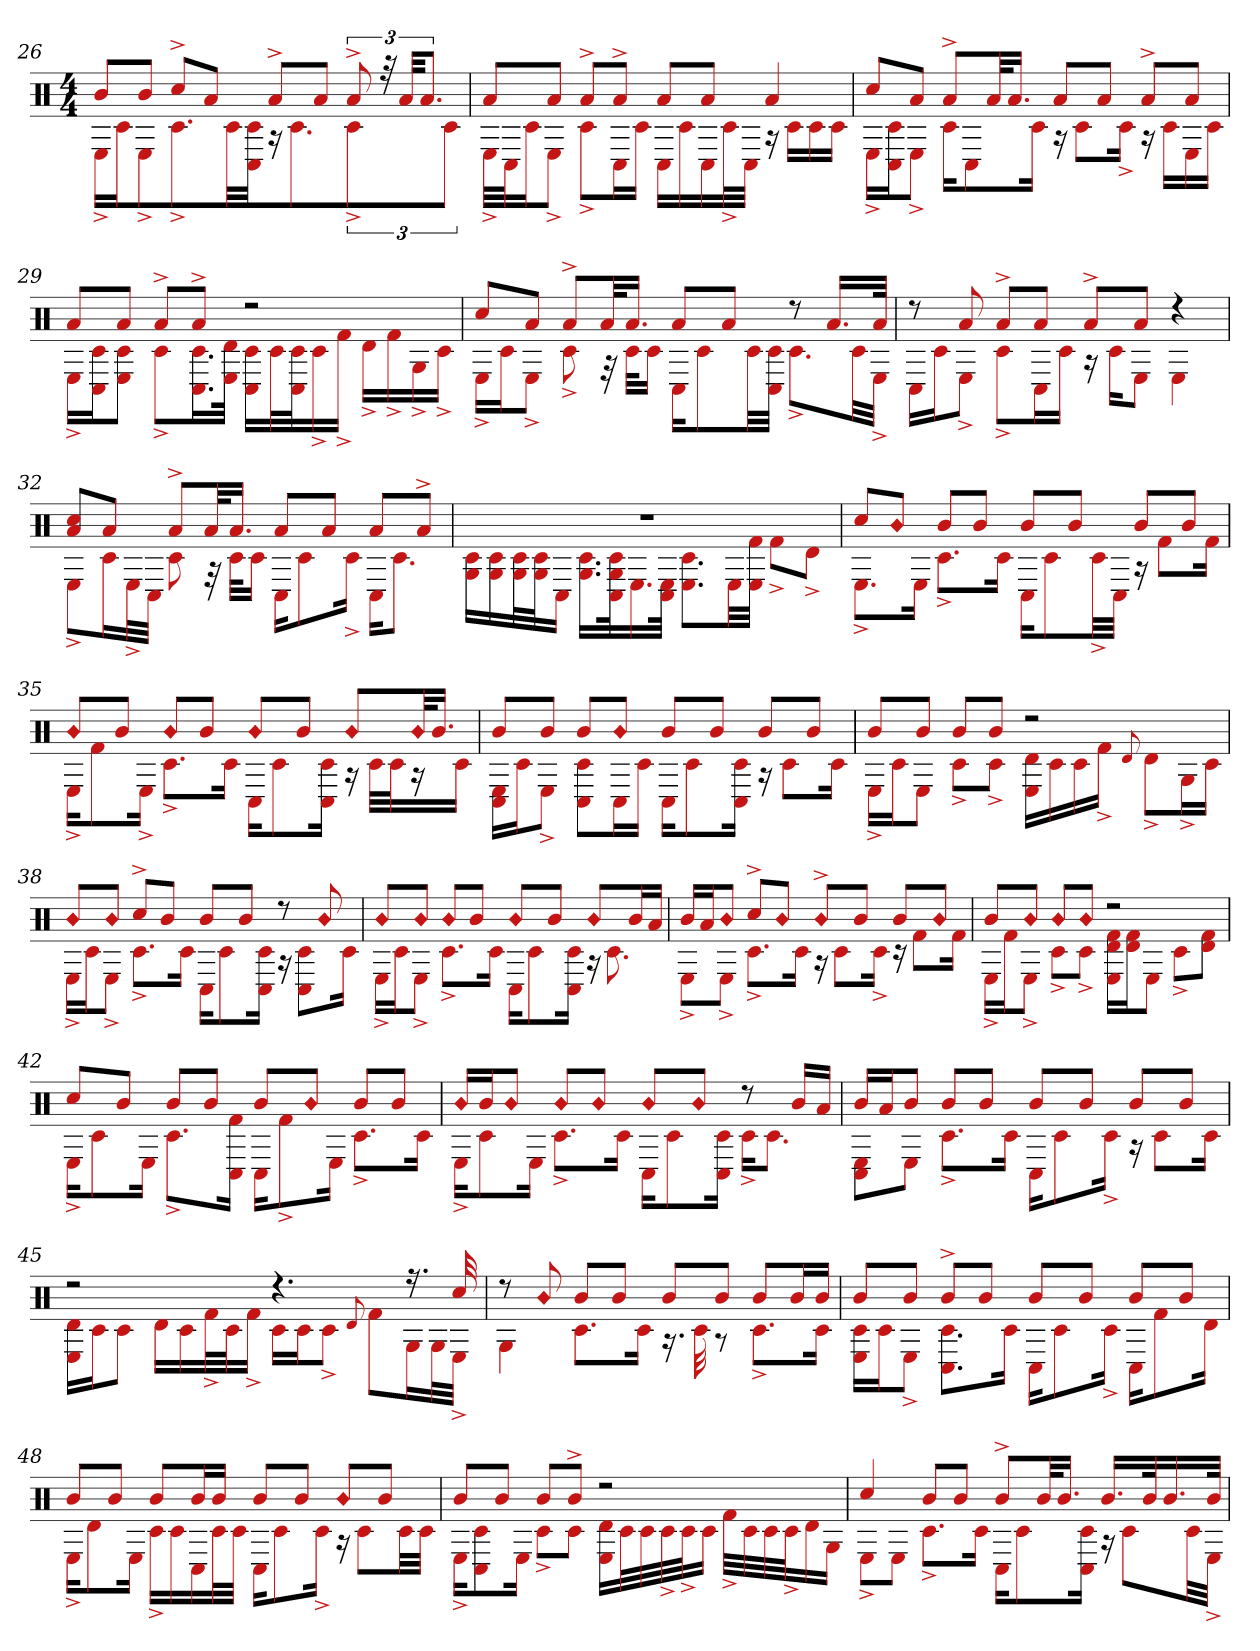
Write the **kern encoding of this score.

**kern
*part1
*staff1
*clefX
*k[]
*M4/4
=26
*^
8bL	16E^LL
.	16c#J
8bJ	8E^J
8cc#^L	8.c#^L
8aJ	.
.	32c#LL
.	32c# 32C#JJJ
8a^L	16r
.	8.c#
8aJ	.
12a^	6c#^
48r	.
48aKKL	.
12.aJ	.
.	12c#J
=27	=27
8aL	32E^LLL
.	32C#J
.	16c#J
8aJ	8E^J
8a^L	8c#^L
8a^J	16C#L
.	16c#JJ
8aL	16C#LL
.	16c#
8aJ	16C#
.	32c#^L
.	32C#JJJ
4a	16r
.	16c#LL
.	16c#
.	16c#JJ
=28	=28
8cc#L	16E^LL
.	16C# 16c#J
8aJ	8E^J
8a^L	16c#KL
.	8C#
32akL	.
16.aJJ	.
.	16c#Jk
8aL	16r
.	8c#L
8aJ	.
.	16c#^Jk
8a^L	16r
.	16c#LL
8aJ	16E
.	16c#JJ
=29	=29
8aL	16E^LL
.	16C# 16c#J
8aJ	8c# 8EJ
8a^L	8c#^L
8a^J	16.C# 16.c#L
.	32d 32EJJk
2r	16C# 16c#LL
.	32c#L
.	32c# 32C#J
.	16c#^
.	16f#^JJ
.	16d^LL
.	16f#^
.	16G^
.	16c#^JJ
=30	=30
8cc#L	16E^LL
.	16c#J
8aJ	8E^J
8a^L	8c#^
32akL	32r
16.aJJ	32c#KLL
.	16c#JJ
8aL	16C#KL
.	8c#
8aJ	.
.	32c#LL
.	32C# 32c#JJJ
8r	8.c#^L
16.aLL	.
.	32c#LL
32aJJk	32E^JJJ
=31	=31
8r	16C#LL
.	16c#J
8a	8E^J
8a^L	8c#^L
8aJ	16C#L
.	16c#JJ
8a^L	16r
.	16c#KL
8aJ	8EJ
4r	4E
=32	=32
8cc# 8aL	8E^L
8aJ	16c#L
.	32E^L
.	32C#JJJ
8a^L	8c#
32akL	32r
16.aJJ	32c#KLL
.	16c#JJ
8aL	16C#KL
.	8c#
8aJ	.
.	16c#^Jk
8aL	16C#KL
.	8.c#J
8a^J	.
=33	=33
1r	16c# 16GLL
.	16G 16c#
.	32c# 32GL
.	32c# 32GJ
.	16C#JJ
.	16.G 16.c#LL
.	32G 32c# 32C#k
.	16.E
.	32C# 32EJJk
.	8.E 8.c#L
.	32ELL
.	32E 32f#JJJ
.	8f#^L
.	8d^J
=34	=34
8cc#L	8.E^L
!LO:N:head=diamond	!
8bJ	.
.	16EJk
8bL	8.c#^L
8bJ	.
.	16c#Jk
8bL	16C#KL
.	8c#
8bJ	.
.	32c#^LL
.	32C#JJJ
8bL	16r
.	8f#L
8bJ	.
.	16f#Jk
=35	=35
!LO:N:head=diamond	!
8bL	16E^KL
.	8f#
8bJ	.
.	16E^Jk
!LO:N:head=diamond	!
8bL	8.c#^L
8bJ	.
.	16c#Jk
!LO:N:head=diamond	!
8bL	16C#KL
.	8c#
8bJ	.
.	16c# 16C#Jk
!LO:N:head=diamond	!
8bL	16r
.	32c#LLL
.	32c#J
!LO:N:head=diamond	!
32bkL	16r
16.bJJ	.
.	16c#JJ
=36	=36
8bL	16E 16C#LL
.	16c#J
8bJ	8E^J
8bL	8C# 8c#L
!LO:N:head=diamond	!
8bJ	16C#L
.	16c#JJ
8bL	16C#KL
.	8c#
8bJ	.
.	16c# 16C#Jk
8bL	16r
.	8c#L
8bJ	.
.	16c#Jk
=37	=37
8bL	16E^LL
.	16c#J
8bJ	8EJ
8bL	8c#^L
8bJ	8c#^J
2r	16E 16dLL
.	16c#
.	16c#
.	16f#^JJ
.	8qqd
.	8d^L
.	16G^L
.	16c#JJ
=38	=38
!LO:N:head=diamond	!
8bL	16E^LL
.	16c#J
!LO:N:head=diamond	!
8bJ	8E^J
8cc#^L	8.c#^L
8bJ	.
.	16c#Jk
8bL	16C#KL
.	8c#
8bJ	.
.	16c# 16C#Jk
8r	16r
.	8C# 8c#L
!LO:N:head=diamond	!
8b	.
.	16c#Jk
=39	=39
!LO:N:head=diamond	!
8bL	16E^LL
.	16c#J
!LO:N:head=diamond	!
8bJ	8E^J
!LO:N:head=diamond	!
8bL	8.c#^L
8bJ	.
.	16c#Jk
!LO:N:head=diamond	!
8bL	16C#KL
.	8c#
8bJ	.
.	16c# 16C#Jk
!LO:N:head=diamond	!
8bL	16r
.	8.c#
16bL	.
16aJJ	.
=40	=40
16bLL	8E^L
16aJ	.
!LO:N:head=diamond	!
8bJ	8E^J
8cc#^L	8.c#^L
!LO:N:head=diamond	!
8bJ	.
.	16c#Jk
!LO:N:head=diamond	!
8b^L	16r
.	8c#L
8bJ	.
.	16c#^Jk
8bL	16r
.	8f#L
!LO:N:head=diamond	!
8bJ	.
.	16f#Jk
=41	=41
8bL	16E^LL
.	16f#J
!LO:N:head=diamond	!
8bJ	8E^J
!LO:N:head=diamond	!
8bL	8c#^L
!LO:N:head=diamond	!
8bJ	8c#^J
2r	16E 16d 16f#LL
.	16d 16f#J
.	8EJ
.	8c#^L
.	8d 8f#J
=42	=42
8cc#L	16E^KL
.	8c#
8bJ	.
.	16EJk
8bL	8.c#^L
8bJ	.
.	16C# 16f#Jk
8bL	16C#KL
.	8f#^
!LO:N:head=diamond	!
8bJ	.
.	16EJk
8bL	8.c#^L
8bJ	.
.	16c#Jk
=43	=43
!LO:N:head=diamond	!
16bLL	16E^KL
16bJ	8c#
!LO:N:head=diamond	!
8bJ	.
.	16EJk
!LO:N:head=diamond	!
8bL	8.c#^L
!LO:N:head=diamond	!
8bJ	.
.	16c#Jk
!LO:N:head=diamond	!
8bL	16C#KL
.	8c#
!LO:N:head=diamond	!
8bJ	.
.	16c# 16C#Jk
8r	16c#^KL
.	8.c#J
16bLL	.
16aJJ	.
=44	=44
16bLL	8E 8C#L
16aJ	.
8bJ	8EJ
8bL	8.c#^L
8bJ	.
.	16c#Jk
8bL	16C#KL
.	8c#
8bJ	.
.	16c#^Jk
8bL	16r
.	8c#L
8bJ	.
.	16c#Jk
=45	=45
2r	16E 16dLL
.	16c#J
.	8c#J
.	16dLL
.	16c#
.	32f#^L
.	32c#J
.	16f#^JJ
4.r	16c#LL
.	16c#J
.	8c#^J
.	8qqd
.	8f#L
16.r	16GL
.	32GL
32cc#	32E^JJJ
=46	=46
8r	4G
!LO:N:head=diamond	!
8b	.
8bL	8.c#L
8bJ	.
.	16c#Jk
8bL	16.r
.	32c#
8bJ	8r
8bL	8.c#^L
16bL	.
16bJJ	16c#Jk
=47	=47
8bL	16c# 16ELL
.	16c#J
8bJ	8E^J
8b^L	8.c# 8.C#L
8bJ	.
.	16c#Jk
8bL	16C#KL
.	8c#
8bJ	.
.	16c#^Jk
8bL	16C#KL
.	8f#
8bJ	.
.	16dJk
=48	=48
8bL	16E^KL
.	8d
8bJ	.
.	16EJk
8bL	16c#^LL
.	16c#
16bL	16C#
16bJJ	32c#L
.	32c#JJJ
8bL	16C#KL
.	8c#
8bJ	.
.	16c#^Jk
!LO:N:head=diamond	!
8bL	16r
.	8c#L
8bJ	.
.	32c#LL
.	32c#JJJ
=49	=49
8bL	16E^KL
.	8c# 8C#
8bJ	.
.	16EJk
8bL	8c#^L
8b^J	8c#J
2r	16E 16dLL
.	32c#L
.	32c#
.	32c#^
.	32c#^J
.	16c#JJ
.	32f#^LLL
.	32c#
.	32c#
.	32c#^J
.	16d
.	16GJJ
=50	=50
4cc#	8E^L
.	8EJ
8bL	8.c#^L
8bJ	.
.	16c#Jk
8b^L	16C#KL
.	8c#
32bkL	.
16.bJJ	.
.	16c# 16C#Jk
16.bLL	16r
.	8c#L
32bk	.
16.b	.
.	32c#LL
32bJJk	32E^JJJ
*v	*v
=
*-
